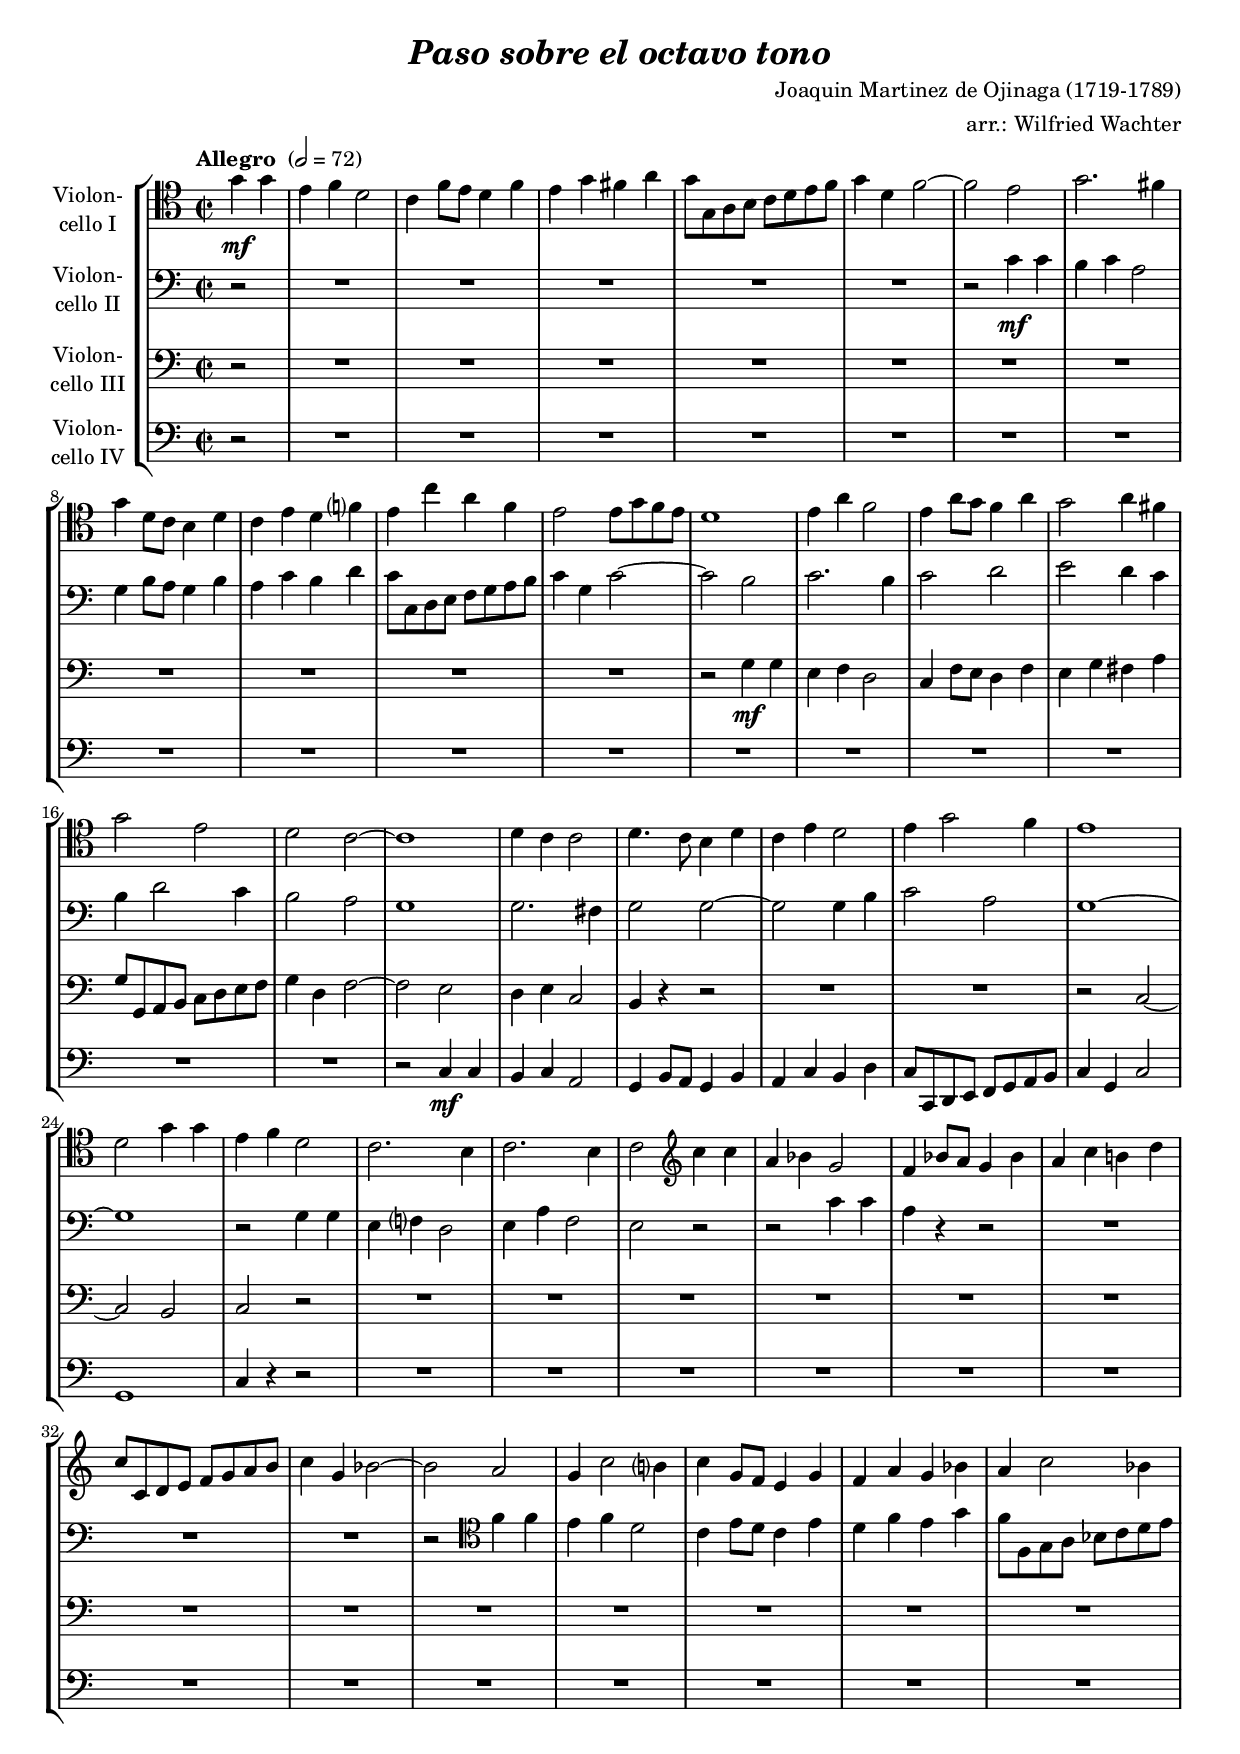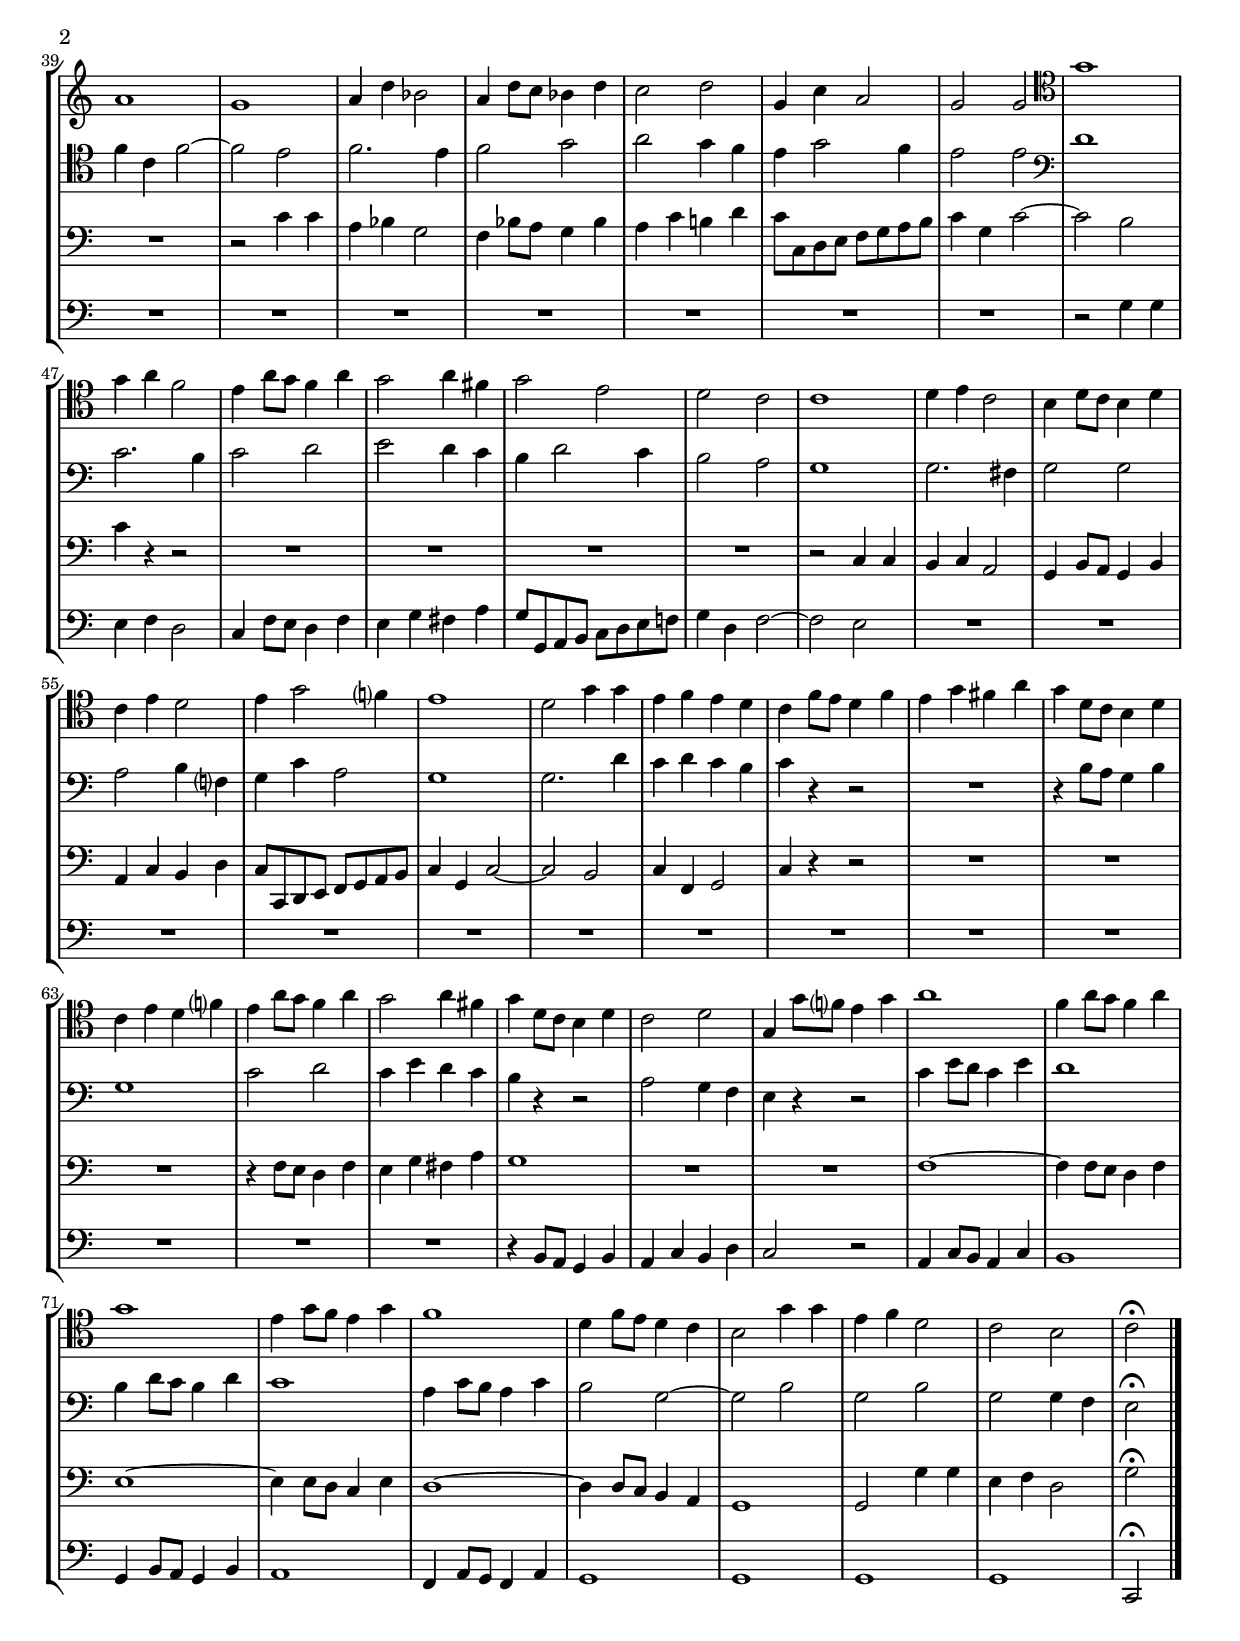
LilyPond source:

\version "2.18.2"
\include "deutsch.ly"

#(set-global-staff-size 18.5)

\header {
  title     = \markup \bold \italic "Paso sobre el octavo tono"
  composer  = "Joaquin Martinez de Ojinaga (1719-1789)"
  arranger  = "arr.: Wilfried Wachter"
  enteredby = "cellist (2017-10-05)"
%  piece     = ""
}

voiceconsts = {
  \key c \major
  \time 2/2
  \clef "bass"
%  \numericTimeSignature
  \compressFullBarRests
  % Set default beaming for all staves
%  \set Timing.beamExceptions = #'()
%  \set Timing.baseMoment     = #(ly:make-moment 1 4)
%  \set Timing.beatStructure  = #'(1 1 1)
  \tempo "Allegro " 2=72
}

mifl = "flute"
mist = "string ensemble 1"
miba = "cello"
%miba = "harpsichord"
milo = "drawbar organ"

va = \relative c'' {
  \voiceconsts
  \clef "tenor"

  \partial 2 g4\mf g
  e f d2
  c4 f8 e d4 f
  e g fis a
  g8 g, a h c d e f
  g4 d f2~
  f e
  g2. fis4

  g d8 c h4 d
  c e d f?
  e c' a f
  e2 e8 g f e
  d1
  e4 a f2
  e4 a8 g f4 a
  g2 a4 fis
  g2 e
  d c~

  c1
  d4 c c2
  d4. c8 h4 d
  c e d2
  e4 g2 f4
  e1
  d2 g4 g
  e f d2
  c2. h4
  c2. h4
  c2 \clef "treble" c'4 c

  a b g2
  f4 b8 a g4 b
  a c h! d
  c8 c, d e f g a h
  c4 g b2~
  b a
  g4 c2 h?4
  c g8 f e4 g

  f a g b
  a c2 b4
  a1
  g
  a4 d b2
  a4 d8 c b4 d
  c2 d
  g,4 c a2
  g g \clef "tenor"
  g1
  g4 a f2

  e4 a8 g f4 a
  g2 a4 fis
  g2 e
  d c
  c1
  d4 e c2
  h4 d8 c h4 d
  c e d2
  e4 g2 f?4
  e1
  d2 g4 g

  e f e d
  c f8 e d4 f
  e g fis a
  g d8 c h4 d
  c e d f?
  e a8 g f4 a
  g2 a4 fis
  g d8 c h4 d

  c2 d
  g,4 g'8 f? e4 g
  a1
  f4 a8 g f4 a
  g1
  e4 g8 f e4 g
  f1
  d4 f8 e d4 c
  h2 g'4 g
  e f d2
  c h

  c\fermata \bar "|."
}

vb = \relative c' {
  \voiceconsts

  \partial 2 r2
  R1*5
  r2 c4\mf c
  h c a2
  g4 h8 a g4 h
  a c h d
  c8 c, d e f g a h
  c4 g c2~
  c h
  c2. h4

  c2 d
  e d4 c
  h d2 c4
  h2 a
  g1
  g2. fis4
  g2 g~
  g g4 h
  c2 a
  g1~
  g
  r2 g4 g
  e f? d2

  e4 a f2
  e r
  r c'4 c
  a r r2
  R1*3
  r2 \clef "tenor" f'4 f
  e f d2
  c4 e8 d c4 e
  d f e g

  f8 f, g a b c d e
  f4 c f2~
  f e
  f2. e4
  f2 g
  a g4 f
  e g2 f4
  e2 e \clef "bass"
  d1
  c2. h4
  c2 d

  e d4 c
  h d2 c4
  h2 a
  g1
  g2. fis4
  g2 g
  a h4 f?
  g c a2
  g1
  g2. d'4
  c d c h
  c r r2

  R1
  r4 h8 a g4 h
  g1
  c2 d
  c4 e d c
  h r r2
  a g4 f
  e r r2
  c'4 e8 d c4 e
  d1
  h4 d8 c h4 d

  c1
  a4 c8 h a4 c
  h2 g~
  g h
  g h
  g g4 f
  e2\fermata \bar "|."
}

vc = \relative c' {
  \voiceconsts

  \partial 2 r2
  R1*11
  r2 g4\mf g
  e f d2
  c4 f8 e d4 f
  e g fis a
  g8 g, a h c d e f
  g4 d f2~
  f e

  d4 e c2
  h4 r r2
  R1*2
  r2 c~
  c h
  c r
  R1*14
  r2 c'4 c
  a b g2
  f4 b8 a g4 b

  a c h! d
  c8 c, d e f g a h
  c4 g c2~
  c h
  c4 r r2
  R1*4
  r2 c,4 c
  h c a2
  g4 h8 a g4 h

  a c h d
  c8 c, d e f g a h
  c4 g c2~
  c h
  c4 f, g2
  c4 r r2
  R1*3
  r4 f8 e d4 f
  e g fis a

  g1
  R1*2
  f1~
  f4 f8 e d4 f
  e1~
  e4 e8 d c4 e
  d1~
  d4 d8 c h4 a
  g1
  g2 g'4 g
  e f d2
  g\fermata \bar "|."
}

vd = \relative c {
  \voiceconsts

  \partial 2 r2
  R1*17
  r2 c4\mf c
  h c a2
  g4 h8 a g4 h
  a c h d
  c8 c, d e f g a h
  c4 g c2
  g1

  c4 r r2
  R1*20
  r2 g'4 g
  e f d2
  c4 f8 e d4 f
  e g fis a
  g8 g, a h c d e f!
  g4 d f2~
  f e

  R1*13
  r4 h8 a g4 h
  a c h d
  c2 r
  a4 c8 h a4 c
  h1
  g4 h8 a g4 h
  a1
  f4 a8 g f4 a
  g1
  g
  
  g
  g
  c,2\fermata \bar "|."
}


music = \new StaffGroup <<
      \new Staff {
	\set Staff.midiInstrument = \miba
	\set Staff.instrumentName = \markup \center-column { "Violon-" "cello I" }
	\transpose c c { \va }
      }

      \new Staff {
	\set Staff.midiInstrument = \miba
	\set Staff.instrumentName = \markup \center-column { "Violon-" "cello II" }
	\transpose c c { \vb }
      }

      \new Staff {
	\set Staff.midiInstrument = \miba
	\set Staff.instrumentName = \markup \center-column { "Violon-" "cello III" }
	\transpose c c { \vc }
      }

      \new Staff {
	\set Staff.midiInstrument = \miba
	\set Staff.instrumentName = \markup \center-column { "Violon-" "cello IV" }
	\transpose c c { \vd }
      }
>>

\book {
  \score {
    \music
    \layout {}
  }

  \score {
    \unfoldRepeats \music

    \midi {
      \context {
        \Score
      }
    }
  }
}
